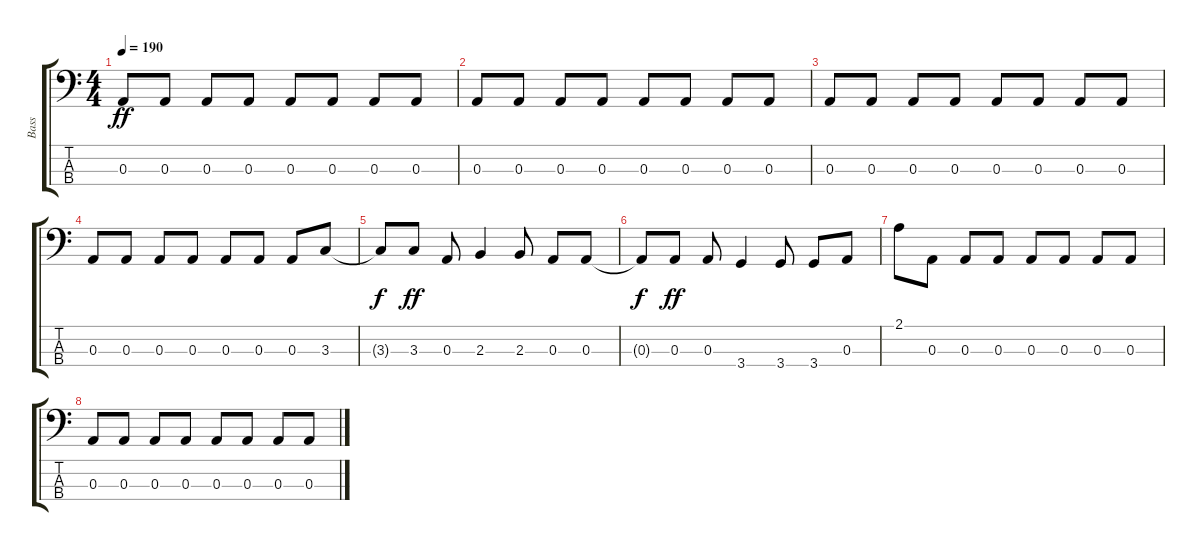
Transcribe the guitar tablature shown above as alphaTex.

\track ("Bass" "Bass") {instrument electricbasspick}
\staff {score tabs}
\tuning (G2 D2 A1 E1) {hide}
\ts (4 4)
\tempo 190
\clef f4
\ks c
0.3.8{dy ff} 0.3.8 0.3.8 0.3.8 0.3.8 0.3.8 0.3.8 0.3.8 |
0.3.8 0.3.8 0.3.8 0.3.8 0.3.8 0.3.8 0.3.8 0.3.8 |
0.3.8 0.3.8 0.3.8 0.3.8 0.3.8 0.3.8 0.3.8 0.3.8 |
0.3.8 0.3.8 0.3.8 0.3.8 0.3.8 0.3.8 0.3.8 3.3.8 |
3.3{t}.8{dy f} 3.3.8{dy ff} 0.3.8 2.3.4 2.3.8 0.3.8 0.3.8 |
0.3{t}.8{dy f} 0.3.8{dy ff} 0.3.8 3.4.4 3.4.8 3.4.8 0.3.8 |
2.1.8 0.3.8 0.3.8 0.3.8 0.3.8 0.3.8 0.3.8 0.3.8 |
0.3.8 0.3.8 0.3.8 0.3.8 0.3.8 0.3.8 0.3.8 0.3.8
